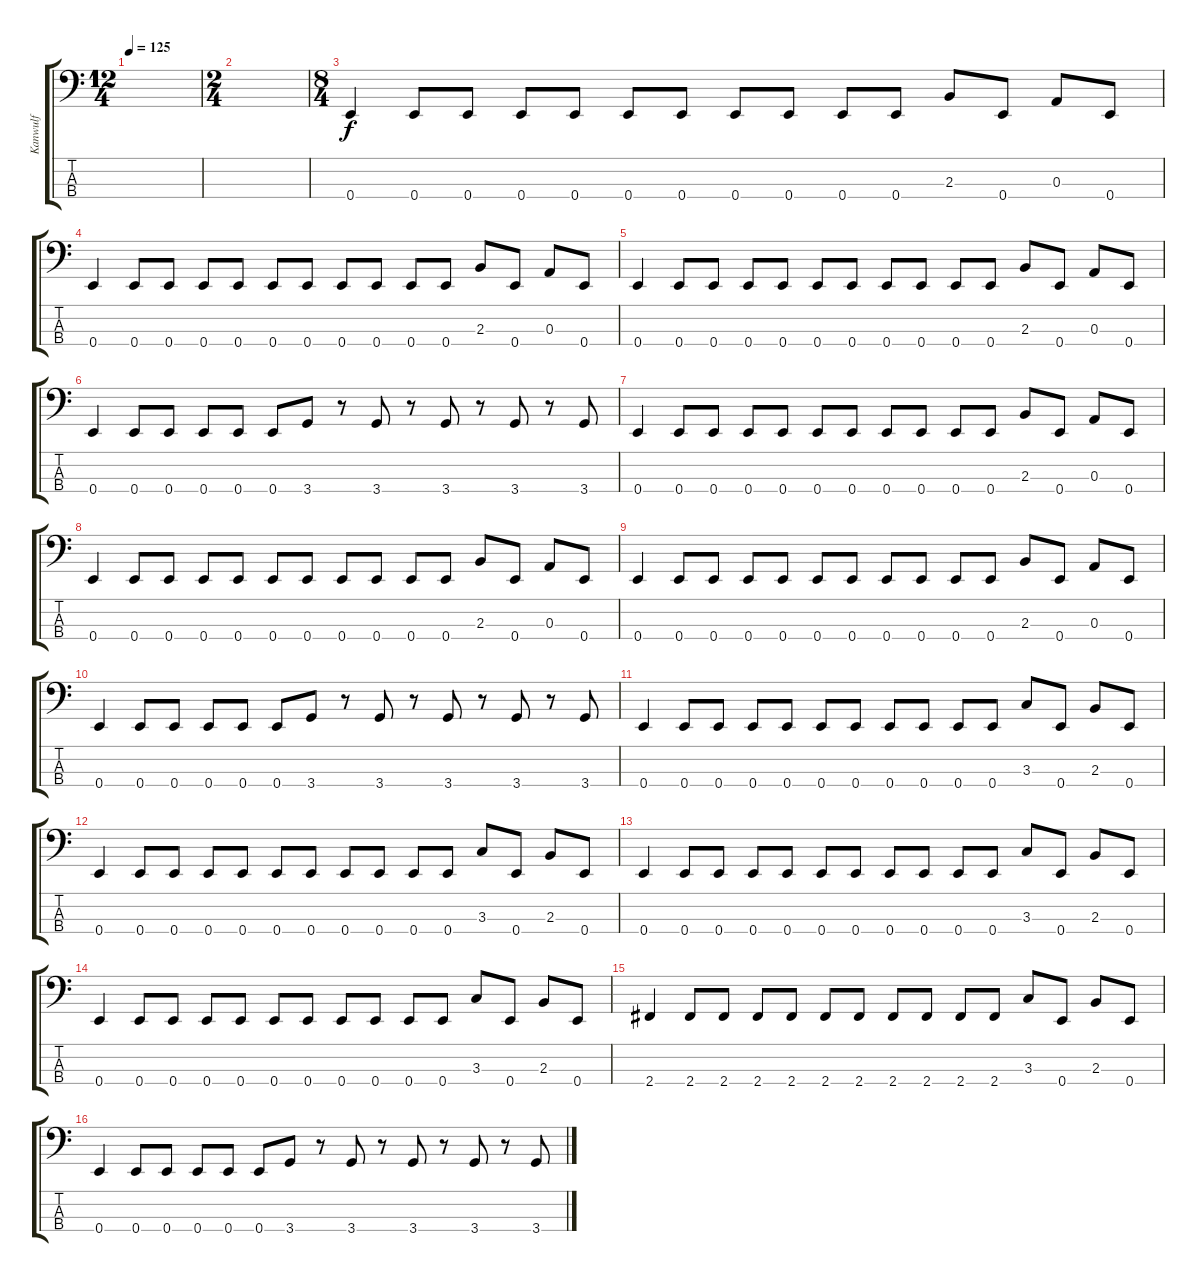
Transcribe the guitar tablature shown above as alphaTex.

\track ("Kanwulf" "Kanwulf") {instrument electricbassfinger}
\staff {score tabs}
\tuning (G2 D2 A1 E1) {hide}
\ts (12 4)
\tempo 125
\clef f4
\ks c
|
\ts (2 4)
|
\ts (8 4)
0.4.4 0.4.8 0.4.8 0.4.8 0.4.8 0.4.8 0.4.8 0.4.8 0.4.8 0.4.8 0.4.8 2.3.8 0.4.8 0.3.8 0.4.8 |
0.4.4 0.4.8 0.4.8 0.4.8 0.4.8 0.4.8 0.4.8 0.4.8 0.4.8 0.4.8 0.4.8 2.3.8 0.4.8 0.3.8 0.4.8 |
0.4.4 0.4.8 0.4.8 0.4.8 0.4.8 0.4.8 0.4.8 0.4.8 0.4.8 0.4.8 0.4.8 2.3.8 0.4.8 0.3.8 0.4.8 |
0.4.4 0.4.8 0.4.8 0.4.8 0.4.8 0.4.8 3.4.8 r.8 3.4.8 r.8 3.4.8 r.8 3.4.8 r.8 3.4.8 |
0.4.4 0.4.8 0.4.8 0.4.8 0.4.8 0.4.8 0.4.8 0.4.8 0.4.8 0.4.8 0.4.8 2.3.8 0.4.8 0.3.8 0.4.8 |
0.4.4 0.4.8 0.4.8 0.4.8 0.4.8 0.4.8 0.4.8 0.4.8 0.4.8 0.4.8 0.4.8 2.3.8 0.4.8 0.3.8 0.4.8 |
0.4.4 0.4.8 0.4.8 0.4.8 0.4.8 0.4.8 0.4.8 0.4.8 0.4.8 0.4.8 0.4.8 2.3.8 0.4.8 0.3.8 0.4.8 |
0.4.4 0.4.8 0.4.8 0.4.8 0.4.8 0.4.8 3.4.8 r.8 3.4.8 r.8 3.4.8 r.8 3.4.8 r.8 3.4.8 |
0.4.4 0.4.8 0.4.8 0.4.8 0.4.8 0.4.8 0.4.8 0.4.8 0.4.8 0.4.8 0.4.8 3.3.8 0.4.8 2.3.8 0.4.8 |
0.4.4 0.4.8 0.4.8 0.4.8 0.4.8 0.4.8 0.4.8 0.4.8 0.4.8 0.4.8 0.4.8 3.3.8 0.4.8 2.3.8 0.4.8 |
0.4.4 0.4.8 0.4.8 0.4.8 0.4.8 0.4.8 0.4.8 0.4.8 0.4.8 0.4.8 0.4.8 3.3.8 0.4.8 2.3.8 0.4.8 |
0.4.4 0.4.8 0.4.8 0.4.8 0.4.8 0.4.8 0.4.8 0.4.8 0.4.8 0.4.8 0.4.8 3.3.8 0.4.8 2.3.8 0.4.8 |
2.4.4 2.4.8 2.4.8 2.4.8 2.4.8 2.4.8 2.4.8 2.4.8 2.4.8 2.4.8 2.4.8 3.3.8 0.4.8 2.3.8 0.4.8 |
0.4.4 0.4.8 0.4.8 0.4.8 0.4.8 0.4.8 3.4.8 r.8 3.4.8 r.8 3.4.8 r.8 3.4.8 r.8 3.4.8
